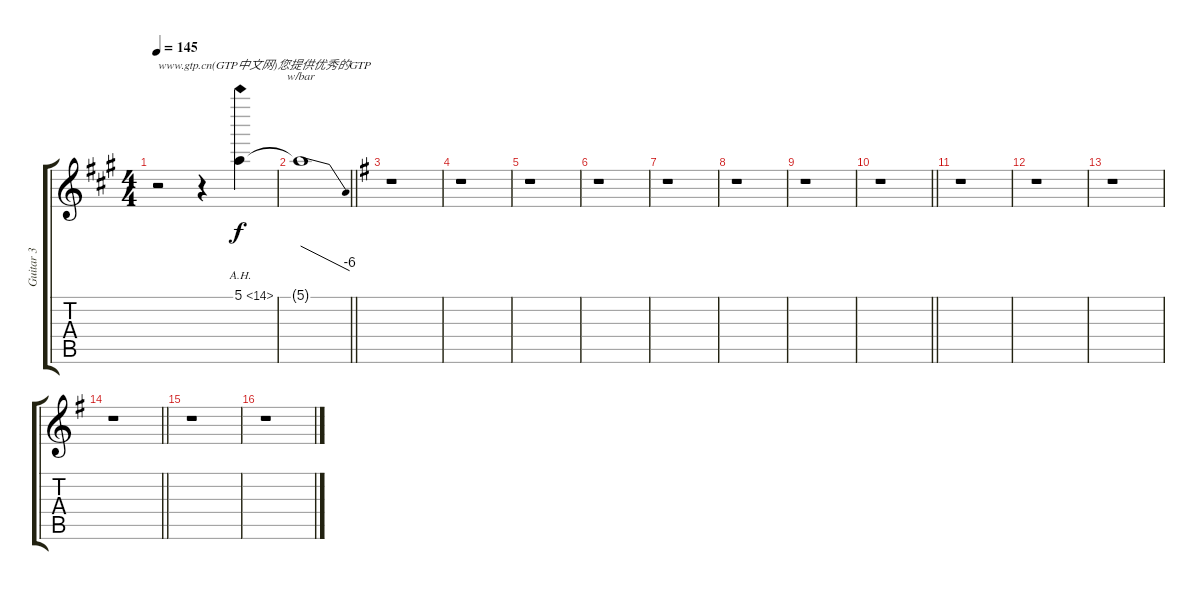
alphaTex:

\track ("Guitar 3" "Guitar 3") {instrument overdrivenguitar}
\staff {score tabs}
\tuning (E4 B3 G3 D3 A2 E2) {hide}
\ts (4 4)
\tempo 145
\clef g2
\ks f#minor
r.2{txt "www.gtp.cn(GTP中文网)您提供优秀的GTP" dy f} r.4 5.1{ah 9}.4 |
\barLineRight lightlight
5.1{t}.1{tbe (dive default 0 0 60 -24)} |
\ks eminor
r.1 |
r.1 |
r.1 |
r.1 |
r.1 |
r.1 |
r.1 |
\barLineRight lightlight
r.1 |
r.1 |
r.1 |
r.1 |
\barLineRight lightlight
r.1 |
r.1 |
r.1
